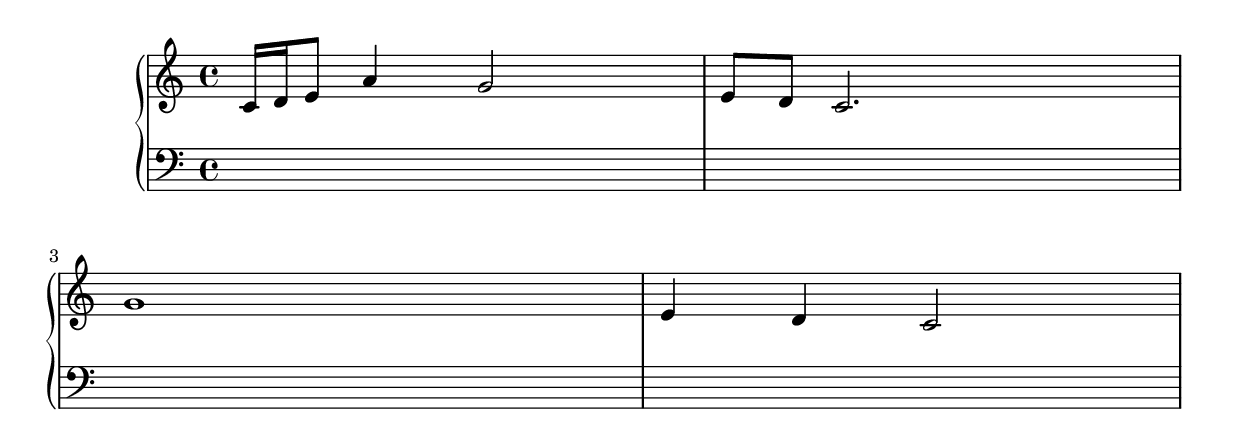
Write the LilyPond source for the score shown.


\version "2.7.39"
% check with invisible-notes or blank-notes.  possible rename. -gp
\header{ texidoc = "@cindex Partial Blank
When entering partially typeset music (i.e. for students to be 
completed by hand), you may need the spacing that correspond to the 
timing of notes: all measures have same length, etc.  It can be
implemented by adding an invisible staff with a lot of fast notes. "
}

quickmeasure =  {
    \repeat unfold 16 c''16
}

mel =  \relative c' {c16 d16 e8 a4 g2 e8 d c2. g'1 e4 d c2}

\score {
\context PianoStaff  <<
  \new Staff <<
    \clef G
    \new Voice {\mel}
    \new Voice {
	\override NoteHead  #'transparent = ##t
	\override Stem  #'transparent = ##t
	\override Beam  #'transparent = ##t
        \repeat unfold 4 \quickmeasure
    }
  >>
  \new Staff  {\clef F s1*4}
>>
\layout {}
}

